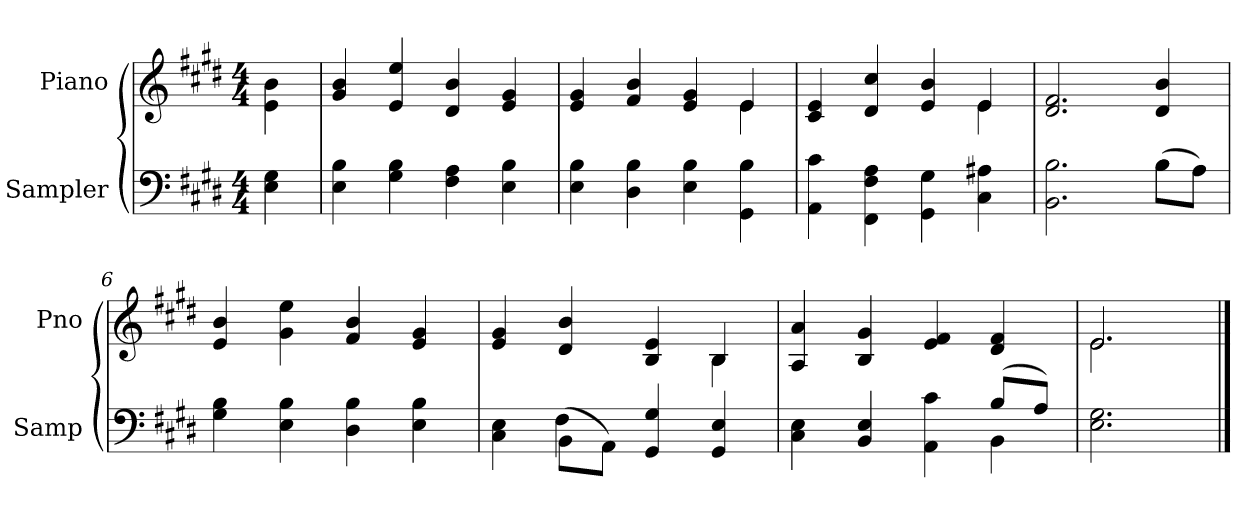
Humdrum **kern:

**kern	**kern
*part2	*part1
*staff2	*staff1
*I"Sampler	*I"Piano
*I'Samp	*I'Pno
*clefF4	*clefG2
*k[f#c#g#d#]	*k[f#c#g#d#]
*E:	*E:
*M4/4	*M4/4
=1	=1
4E 4G#	4e\ 4b\
=2	=2
4E 4B	4g# 4b
4G# 4B	4e 4ee
4F# 4A	4d# 4b
4E 4B	4e 4g#
=3	=3
*	*^
4E 4B	4e 4g#	2.ryy
4D# 4B	4f# 4b	.
4E 4B	4e 4g#	.
4GG# 4B	4e/	4e
=4	=4	=4
4AA 4c#	4c# 4e	2.ryy
4FF#\ 4F#\ 4A\	4d# 4cc#	.
4GG#\ 4G#\	4e 4b	.
4C# 4A#X	4e/	4e
*	*v	*v
=5	=5
*^	*
2.BB 2.B	2.ryy	2.d# 2.f#
(8B\L	4B	4d# 4b
8A\J)	.	.
*v	*v	*
=6	=6
4G# 4B	4e 4b
4E 4B	4g# 4ee
4D# 4B	4f# 4b
4E 4B	4e 4g#
=7	=7
*^	*^
4C# 4E	4ryy	4e 4g#	2.ryy
(8BB\L	4F#	4d# 4b	.
8AA\J)	.	.	.
4GG# 4G#	2ryy	4B 4e	.
4GG# 4E	.	4B/	4B
*	*	*v	*v
=8	=8	=8
4C# 4E	2.ryy	4A 4a
4BB 4E	.	4B 4g#
4AA 4c#	.	4e 4f#
(8B/L	4BB	4d# 4f#
8A/J)	.	.
*v	*v	*
=9	=9
*	*^
2.E 2.G#	2.e/	2.e
*	*v	*v
==	==
*-	*-
